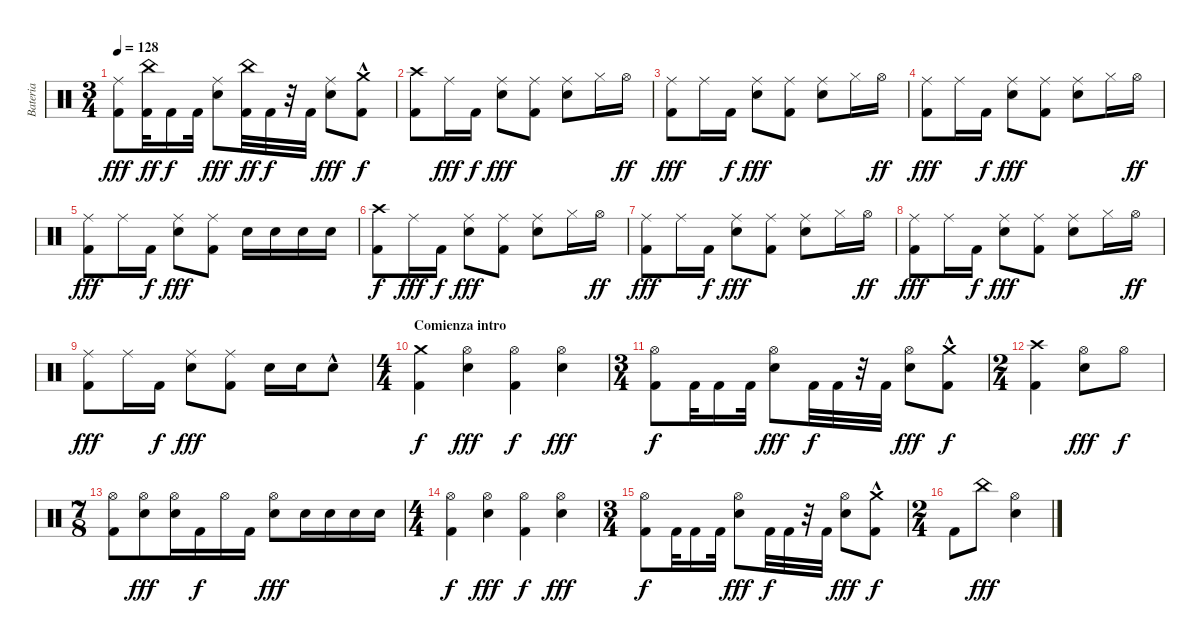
\track ("Bateria" "Bateria") {instrument percussion}
\staff {score}
\articulation defaults
\ts (3 4)
\tempo 128
\clef neutral
\ks c
("Ride (middle)" "Kick (hit) 2").8{dy fff} ("China (hit)" "Kick (hit) 2").32{dy ff} "Kick (hit) 2".16{dy f} "Kick (hit) 2".32 ("Ride (middle)" "Electric Snare (hit)").8{dy fff} ("China (hit)" "Kick (hit) 2").32{dy ff} "Kick (hit) 2".32{dy f} r.32 "Kick (hit) 2".32 ("Ride (middle)" "Electric Snare (hit)").8{dy fff} ("Crash medium (hit)" "Kick (hit) 2"{hac}).8{dy f} |
("Crash high (hit)" "Kick (hit) 2").8 "Ride (middle)".16{dy fff} "Kick (hit) 2".16{dy f} ("Ride (middle)" "Electric Snare (hit)").8{dy fff} ("Kick (hit) 2" "Ride (middle)").8 ("Ride (middle)" "Electric Snare (hit)").8 "Hi-Hat (closed)".16 "Hi-Hat (open)".16{dy ff} |
("Kick (hit) 2" "Ride (middle)").8{dy fff} "Ride (middle)".16 "Kick (hit) 2".16{dy f} ("Ride (middle)" "Electric Snare (hit)").8{dy fff} ("Kick (hit) 2" "Ride (middle)").8 ("Ride (middle)" "Electric Snare (hit)").8 "Hi-Hat (closed)".16 "Hi-Hat (open)".16{dy ff} |
("Kick (hit) 2" "Ride (middle)").8{dy fff} "Ride (middle)".16 "Kick (hit) 2".16{dy f} ("Ride (middle)" "Electric Snare (hit)").8{dy fff} ("Kick (hit) 2" "Ride (middle)").8 ("Ride (middle)" "Electric Snare (hit)").8 "Hi-Hat (closed)".16 "Hi-Hat (open)".16{dy ff} |
("Kick (hit) 2" "Ride (middle)").8{dy fff} "Ride (middle)".16 "Kick (hit) 2".16{dy f} ("Ride (middle)" "Electric Snare (hit)").8{dy fff} ("Kick (hit) 2" "Ride (middle)").8 "Electric Snare (hit)".16 "Electric Snare (hit)".16 "Electric Snare (hit)".16 "Electric Snare (hit)".16 |
("Crash high (hit)" "Kick (hit) 2").8{dy f} "Ride (middle)".16{dy fff} "Kick (hit) 2".16{dy f} ("Ride (middle)" "Electric Snare (hit)").8{dy fff} ("Kick (hit) 2" "Ride (middle)").8 ("Ride (middle)" "Electric Snare (hit)").8 "Hi-Hat (closed)".16 "Hi-Hat (open)".16{dy ff} |
("Kick (hit) 2" "Ride (middle)").8{dy fff} "Ride (middle)".16 "Kick (hit) 2".16{dy f} ("Ride (middle)" "Electric Snare (hit)").8{dy fff} ("Kick (hit) 2" "Ride (middle)").8 ("Ride (middle)" "Electric Snare (hit)").8 "Hi-Hat (closed)".16 "Hi-Hat (open)".16{dy ff} |
("Kick (hit) 2" "Ride (middle)").8{dy fff} "Ride (middle)".16 "Kick (hit) 2".16{dy f} ("Ride (middle)" "Electric Snare (hit)").8{dy fff} ("Kick (hit) 2" "Ride (middle)").8 ("Ride (middle)" "Electric Snare (hit)").8 "Hi-Hat (closed)".16 "Hi-Hat (open)".16{dy ff} |
("Kick (hit) 2" "Ride (middle)").8{dy fff} "Ride (middle)".16 "Kick (hit) 2".16{dy f} ("Ride (middle)" "Electric Snare (hit)").8{dy fff} ("Kick (hit) 2" "Ride (middle)").8 "Electric Snare (hit)".16 "Electric Snare (hit)".16 "Electric Snare (hit)"{hac}.8 |
\ts (4 4)
\section ("" "Comienza intro")
("Crash medium (hit)" "Kick (hit) 2").4{dy f} ("Electric Snare (hit)" "Hi-Hat (open)").4{dy fff} ("Kick (hit) 2" "Hi-Hat (open)").4{dy f} ("Electric Snare (hit)" "Hi-Hat (open)").4{dy fff} |
\ts (3 4)
("Kick (hit) 2" "Hi-Hat (open)").8{dy f} "Kick (hit) 2".32 "Kick (hit) 2".16 "Kick (hit) 2".32 ("Electric Snare (hit)" "Hi-Hat (open)").8{dy fff} "Kick (hit) 2".32{dy f} "Kick (hit) 2".32 r.32 "Kick (hit) 2".32 ("Electric Snare (hit)" "Hi-Hat (open)").8{dy fff} ("Crash medium (hit)" "Kick (hit) 2"{hac}).8{dy f} |
\ts (2 4)
("Crash high (hit)" "Kick (hit) 2").4 ("Electric Snare (hit)" "Hi-Hat (open)").8{dy fff} "Hi-Hat (open)".8{dy f} |
\ts (7 8)
("Kick (hit) 2" "Hi-Hat (open)").8 ("Hi-Hat (open)" "Electric Snare (hit)").8{dy fff} ("Electric Snare (hit)" "Hi-Hat (open)").16 "Kick (hit) 2".16{dy f} "Hi-Hat (open)".16 "Kick (hit) 2".16 ("Hi-Hat (open)" "Electric Snare (hit)").8{dy fff} "Electric Snare (hit)".16 "Electric Snare (hit)".16 "Electric Snare (hit)".16 "Electric Snare (hit)".16 |
\ts (4 4)
("Kick (hit) 2" "Hi-Hat (open)").4{dy f} ("Electric Snare (hit)" "Hi-Hat (open)").4{dy fff} ("Kick (hit) 2" "Hi-Hat (open)").4{dy f} ("Electric Snare (hit)" "Hi-Hat (open)").4{dy fff} |
\ts (3 4)
("Kick (hit) 2" "Hi-Hat (open)").8{dy f} "Kick (hit) 2".32 "Kick (hit) 2".16 "Kick (hit) 2".32 ("Electric Snare (hit)" "Hi-Hat (open)").8{dy fff} "Kick (hit) 2".32{dy f} "Kick (hit) 2".32 r.32 "Kick (hit) 2".32 ("Electric Snare (hit)" "Hi-Hat (open)").8{dy fff} ("Crash medium (hit)" "Kick (hit) 2"{hac}).8{dy f} |
\ts (2 4)
"Kick (hit) 2".8 "China (hit)".8{dy fff} ("Electric Snare (hit)" "Hi-Hat (open)").4
